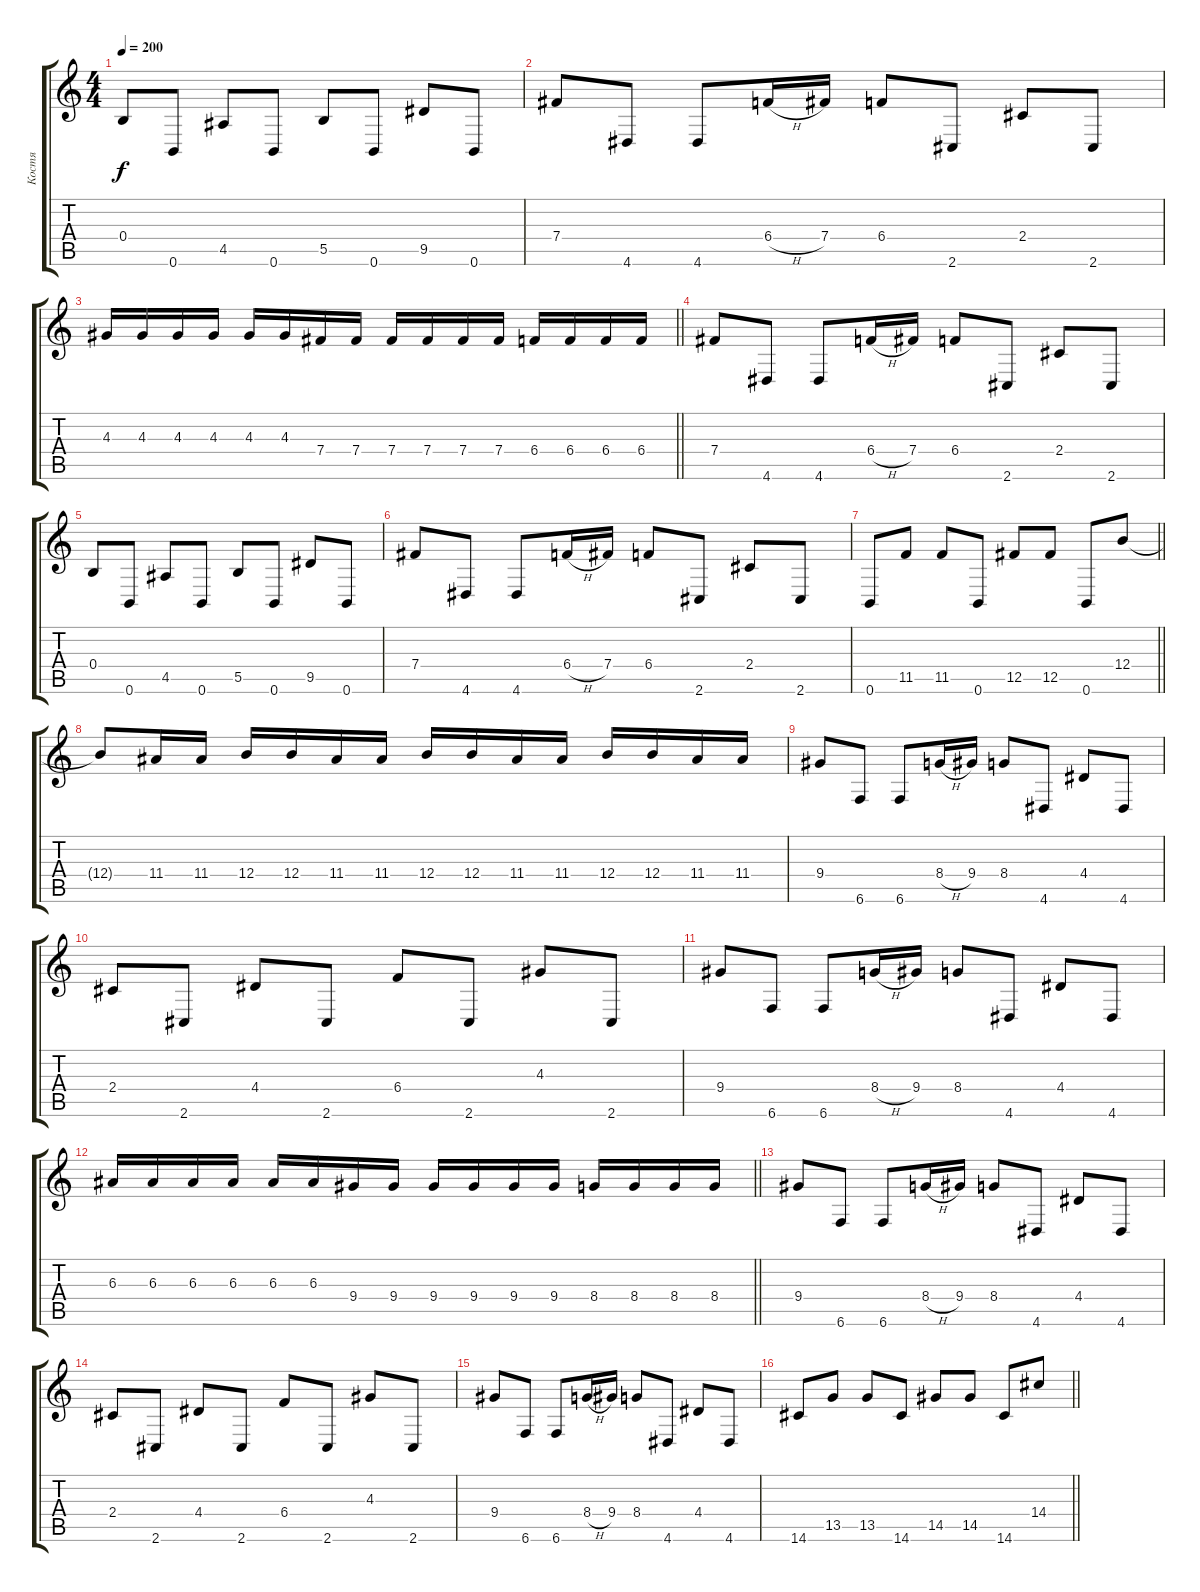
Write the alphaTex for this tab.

\track ("Костя" "Костя") {instrument distortionguitar}
\staff {score tabs}
\tuning (Db4 Ab3 E3 B2 Gb2 B1) {hide}
\ts (4 4)
\tempo 200
\clef g2
\ks c
0.4.8{dy f} 0.6.8 4.5.8 0.6.8 5.5.8 0.6.8 9.5.8 0.6.8 |
7.4.8 4.6.8 4.6.8 6.4{h}.16 7.4.16 6.4.8 2.6.8 2.4.8 2.6.8 |
\barLineRight lightlight
4.3.16 4.3.16 4.3.16 4.3.16 4.3.16 4.3.16 7.4.16 7.4.16 7.4.16 7.4.16 7.4.16 7.4.16 6.4.16 6.4.16 6.4.16 6.4.16 |
7.4.8 4.6.8 4.6.8 6.4{h}.16 7.4.16 6.4.8 2.6.8 2.4.8 2.6.8 |
0.4.8 0.6.8 4.5.8 0.6.8 5.5.8 0.6.8 9.5.8 0.6.8 |
7.4.8 4.6.8 4.6.8 6.4{h}.16 7.4.16 6.4.8 2.6.8 2.4.8 2.6.8 |
\barLineRight lightlight
0.6.8 11.5.8 11.5.8 0.6.8 12.5.8 12.5.8 0.6.8 12.4.8 |
12.4{t}.8 11.4.16 11.4.16 12.4.16 12.4.16 11.4.16 11.4.16 12.4.16 12.4.16 11.4.16 11.4.16 12.4.16 12.4.16 11.4.16 11.4.16 |
9.4.8 6.6.8 6.6.8 8.4{h}.16 9.4.16 8.4.8 4.6.8 4.4.8 4.6.8 |
2.4.8 2.6.8 4.4.8 2.6.8 6.4.8 2.6.8 4.3.8 2.6.8 |
9.4.8 6.6.8 6.6.8 8.4{h}.16 9.4.16 8.4.8 4.6.8 4.4.8 4.6.8 |
\barLineRight lightlight
6.3.16 6.3.16 6.3.16 6.3.16 6.3.16 6.3.16 9.4.16 9.4.16 9.4.16 9.4.16 9.4.16 9.4.16 8.4.16 8.4.16 8.4.16 8.4.16 |
9.4.8 6.6.8 6.6.8 8.4{h}.16 9.4.16 8.4.8 4.6.8 4.4.8 4.6.8 |
2.4.8 2.6.8 4.4.8 2.6.8 6.4.8 2.6.8 4.3.8 2.6.8 |
9.4.8 6.6.8 6.6.8 8.4{h}.16 9.4.16 8.4.8 4.6.8 4.4.8 4.6.8 |
\barLineRight lightlight
14.6.8 13.5.8 13.5.8 14.6.8 14.5.8 14.5.8 14.6.8 14.4.8
